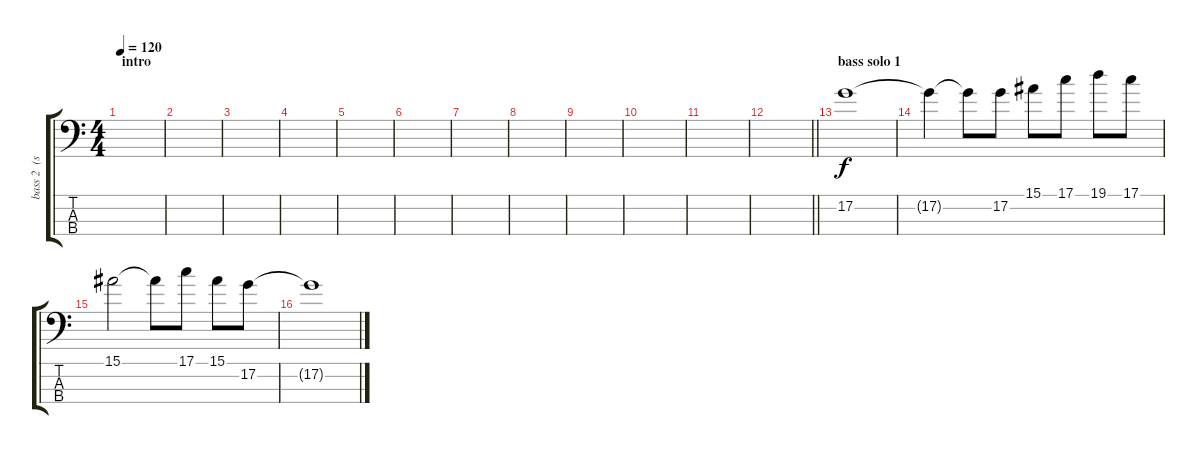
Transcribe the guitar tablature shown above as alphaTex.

\track ("bass 2  (solo)" "bass 2  (s") {instrument electricguitarjazz}
\staff {score tabs}
\tuning (G2 D2 A1 E1) {hide}
\ts (4 4)
\section ("" "intro ")
\tempo 120
\clef f4
\ks c
|
|
|
|
|
|
|
|
|
|
|
\barLineRight lightlight
|
\section ("" "bass solo 1")
17.2.1 |
17.2{t}.4 17.2{t}.8 17.2.8 15.1.8 17.1.8 19.1.8 17.1.8 |
15.1.2 15.1{t}.8 17.1.8 15.1.8 17.2.8 |
17.2{t}.1
